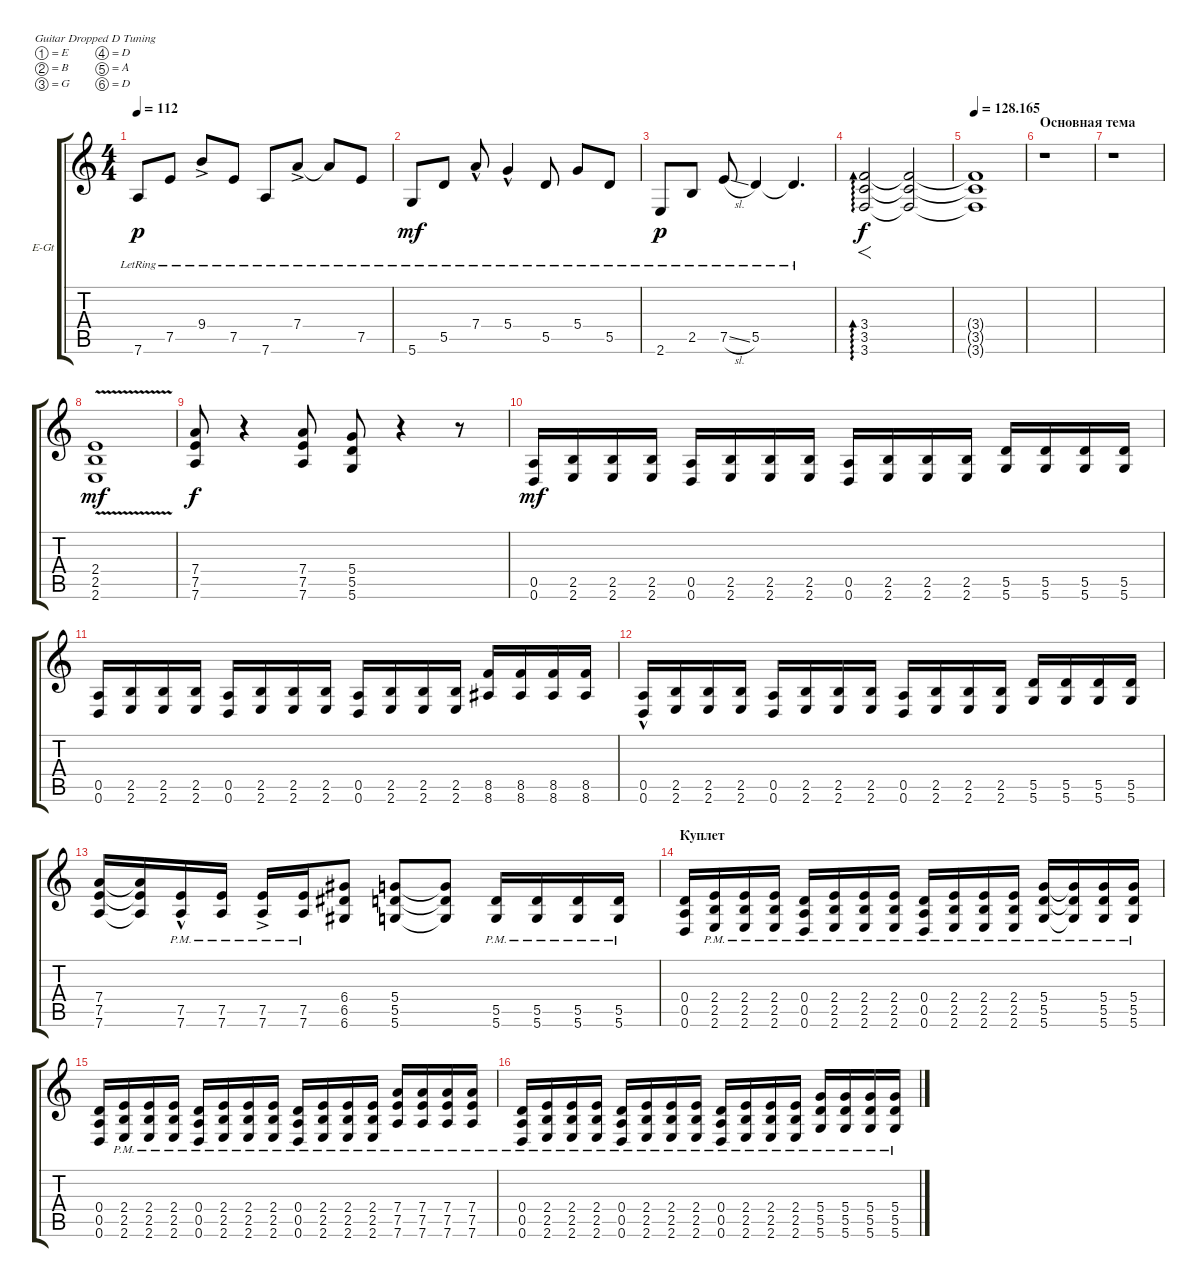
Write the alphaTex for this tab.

\defaultSystemsLayout 4
\bracketExtendMode groupsimilarinstruments
\firstSystemTrackNameOrientation horizontal
\otherSystemsTrackNameOrientation horizontal
\track ("Яков" "E-Gt") {instrument electricguitarclean}
\staff {score tabs}
\tuning (E4 B3 G3 D3 A2 D2)
\ts (4 4)
\tempo 112
\clef g2
\ks c
7.6{lr}.8{dy p} 7.5{lr}.8 9.4{ac lr}.8 7.5{lr}.8 7.6{lr}.8 7.4{ac lr}.8 7.4{lr t}.8 7.5{lr}.8 |
5.6{lr}.8{dy mf} 5.5{lr}.8 7.4{hac lr}.8 5.4{hac lr}.4 5.5{lr}.8 5.4{lr}.8 5.5{lr}.8 |
2.6{lr}.8{dy p} 2.5{lr}.8 7.5{sl lr}.8 5.5{lr}.4 5.5{lr t}.4{d} |
(3.6 3.5 3.4).2{f ad 0 dy f} (3.6{t} 3.5{t} 3.4{t}).2 |
\tempo
128.165 (3.6{t} 3.5{t} 3.4{t}).1 |
\section ("" "Основная тема")
r.1 |
r.1 |
(2.6{v} 2.5 2.4).1{dy mf} |
(7.6 7.5 7.4).8{dy f} r.4 (7.4 7.5 7.6).8 (5.6 5.5 5.4).8 r.4 r.8 |
(0.6 0.5).16{dy mf} (2.6 2.5).16 (2.6 2.5).16 (2.6 2.5).16 (0.6 0.5).16 (2.6 2.5).16 (2.6 2.5).16 (2.6 2.5).16 (0.6 0.5).16 (2.6 2.5).16 (2.6 2.5).16 (2.6 2.5).16 (5.6 5.5).16 (5.6 5.5).16 (5.6 5.5).16 (5.6 5.5).16 |
(0.6 0.5).16 (2.6 2.5).16 (2.6 2.5).16 (2.6 2.5).16 (0.6 0.5).16 (2.6 2.5).16 (2.6 2.5).16 (2.6 2.5).16 (0.6 0.5).16 (2.6 2.5).16 (2.6 2.5).16 (2.6 2.5).16 (8.6 8.5).16 (8.6 8.5).16 (8.6 8.5).16 (8.6 8.5).16 |
(0.6{hac} 0.5{hac}).16 (2.6 2.5).16 (2.6 2.5).16 (2.6 2.5).16 (0.6 0.5).16 (2.6 2.5).16 (2.6 2.5).16 (2.6 2.5).16 (0.6 0.5).16 (2.6 2.5).16 (2.6 2.5).16 (2.6 2.5).16 (5.6 5.5).16 (5.6 5.5).16 (5.6 5.5).16 (5.6 5.5).16 |
(7.6 7.5 7.4).16 (7.6{t} 7.5{t} 7.4{t}).16 (7.6{hac pm} 7.5{hac pm}).16 (7.6{pm} 7.5{pm}).16 (7.6{ac pm} 7.5{ac pm}).16 (7.6{pm} 7.5{pm}).16 (6.6 6.5 6.4).8 (5.6 5.5 5.4).8 (5.4{t} 5.5{t} 5.6{t}).8 (5.6{pm} 5.5{pm}).16 (5.6{pm} 5.5{pm}).16 (5.6{pm} 5.5{pm}).16 (5.6{pm} 5.5{pm}).16 |
\section ("" "Куплет")
(0.6 0.5 0.4).16 (2.6{pm} 2.5{pm} 2.4{pm}).16 (2.6{pm} 2.5{pm} 2.4{pm}).16 (2.6{pm} 2.5{pm} 2.4{pm}).16 (0.6{pm} 0.5{pm} 0.4{pm}).16 (2.6{pm} 2.5{pm} 2.4{pm}).16 (2.6{pm} 2.5{pm} 2.4{pm}).16 (2.6{pm} 2.5{pm} 2.4{pm}).16 (0.6{pm} 0.5{pm} 0.4{pm}).16 (2.6{pm} 2.5{pm} 2.4{pm}).16 (2.6{pm} 2.5{pm} 2.4{pm}).16 (2.6{pm} 2.5{pm} 2.4{pm}).16 (5.6{pm} 5.5{pm} 5.4{pm}).16 (5.6{pm t} 5.5{pm t} 5.4{pm t}).16 (5.6{pm} 5.5{pm} 5.4{pm}).16 (5.6{pm} 5.5{pm} 5.4{pm}).16 |
(0.6 0.5 0.4).16 (2.6{pm} 2.5{pm} 2.4{pm}).16 (2.6{pm} 2.5{pm} 2.4{pm}).16 (2.6{pm} 2.5{pm} 2.4{pm}).16 (0.6{pm} 0.5{pm} 0.4{pm}).16 (2.6{pm} 2.5{pm} 2.4{pm}).16 (2.6{pm} 2.5{pm} 2.4{pm}).16 (2.6{pm} 2.5{pm} 2.4{pm}).16 (0.6{pm} 0.5{pm} 0.4{pm}).16 (2.6{pm} 2.5{pm} 2.4{pm}).16 (2.6{pm} 2.5{pm} 2.4{pm}).16 (2.6{pm} 2.5{pm} 2.4{pm}).16 (7.6{pm} 7.5{pm} 7.4{pm}).16 (7.6{pm} 7.5{pm} 7.4{pm}).16 (7.6{pm} 7.5{pm} 7.4{pm}).16 (7.6{pm} 7.5{pm} 7.4{pm}).16 |
(0.6{pm} 0.5{pm} 0.4{pm}).16 (2.6{pm} 2.5{pm} 2.4{pm}).16 (2.6{pm} 2.5{pm} 2.4{pm}).16 (2.6{pm} 2.5{pm} 2.4{pm}).16 (0.6{pm} 0.5{pm} 0.4{pm}).16 (2.6{pm} 2.5{pm} 2.4{pm}).16 (2.6{pm} 2.5{pm} 2.4{pm}).16 (2.6{pm} 2.5{pm} 2.4{pm}).16 (0.6{pm} 0.5{pm} 0.4{pm}).16 (2.6{pm} 2.5{pm} 2.4{pm}).16 (2.6{pm} 2.5{pm} 2.4{pm}).16 (2.6{pm} 2.5{pm} 2.4{pm}).16 (5.6{pm} 5.5{pm} 5.4{pm}).16 (5.6{pm} 5.5{pm} 5.4{pm}).16 (5.6{pm} 5.5{pm} 5.4{pm}).16 (5.6{pm} 5.5{pm} 5.4{pm}).16
